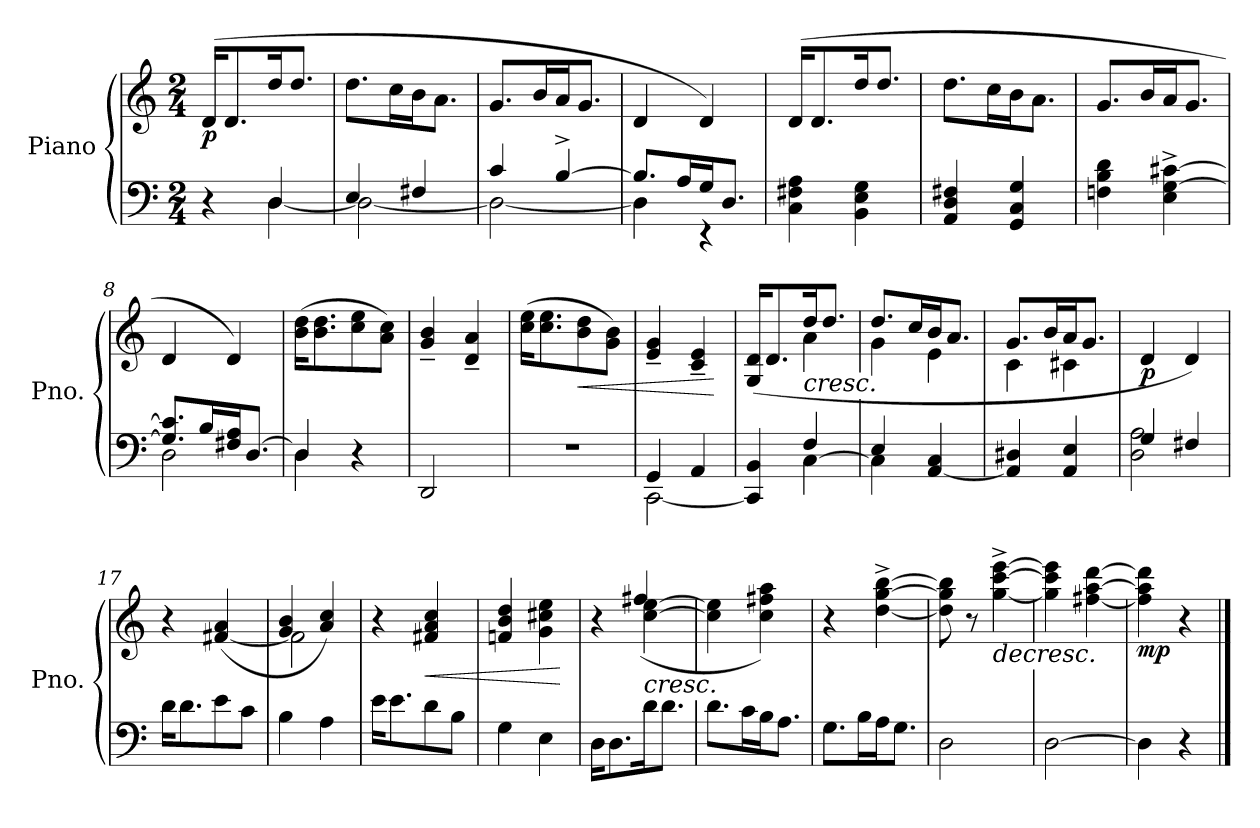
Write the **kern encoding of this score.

**kern	**kern	**dynam
*part1	*part1	*part1
*staff2	*staff1	*staff1/2
*I"Piano	*	*
*I'Pno.	*	*
*clefF4	*clefG2	*
*k[]	*k[]	*
*M2/4	*M2/4	*
*MM100	*MM100	*
=1	=1	=1
*^	*	*
!	!	!	!LO:DY:b
4r	4ryy	(>16d/KL	p
.	.	8.d/	.
4D/	[4D\	16dd/K	.
.	.	8.dd/J	.
=2	=2	=2	=2
4E/	2D\_	8.dd\L	.
.	.	16cc\L	.
4F#X/	.	16b\J	.
.	.	8.a\J	.
=3	=3	=3	=3
4c/	2D\_	8.g/L	.
.	.	16b/L	.
[4B^/	.	16a/J	.
.	.	8.g/J	.
=4	=4	=4	=4
8.B/L]	4D\]	4d/	.
16A/L	.	.	.
16G/J	4r	4d/)	.
8.D/J	.	.	.
*v	*v	*	*
=5	=5	=5
4C\ 4F#X\ 4A\	(>16d/KL	.
.	8.d/	.
4BB\ 4E\ 4G\	16dd/K	.
.	8.dd/J	.
=6	=6	=6
4AA/ 4D/ 4F#X/	8.dd\L	.
.	16cc\L	.
4GG/ 4C/ 4G/	16b\J	.
.	8.a\J	.
=7	=7	=7
4Fn\ 4B\ 4d\	8.g/L	.
.	16b/L	.
4E\^ [4G\^ [4c#X\^	16a/J	.
.	8.g/J	.
!!LO:LB:g=z
=8	=8	=8
*^	*	*
8.G/] 8.c#/]L	2D\	4d/	.
16B/L	.	.	.
16F#X/ 16A/J	.	4d/)	.
[8.D/J	.	.	.
=9	=9	=9	=9
4D/]	4D\	(>16b\ 16dd\KL	.
.	.	8.b\ 8.dd\	.
4r	4ryy	8cc\ 8ee\	.
.	.	8a\ 8cc\J)	.
*v	*v	*	*
=10	=10	=10
2DD/	4g/~ 4b/~	.
.	4d/~ 4a/~	.
=11	=11	=11
2r	(>16cc\ 16ee\KL	.
.	8.cc\ 8.ee\	.
!	!	!LO:HP:b
.	8b\ 8dd\	<
.	8g\ 8b\J)	.
=12	=12	=12
*^	*	*
4GG/	[2CC\	4e/~ 4g/~	.
4AA/	.	4c/~ 4e/~	.
*v	*v	*	*
.	.	[
=13	=13	=13
*^	*^	*
4CC/] 4BB/	4ryy	(>16G/ 16d/KL	4ryy	.
.	.	8.d/	.	.
!	!	!LO:TX:b:i:t=cresc.	!	!
[4C\	4F/	16dd/K	4a\	.
.	.	8.dd/J	.	.
=14	=14	=14	=14	=14
4E/	4C\]	8.dd/L	4g\	.
.	.	16cc/L	.	.
[4AA/ 4C/	4ryy	16b/J	4e\	.
.	.	8.a/J	.	.
*v	*v	*	*	*
=15	=15	=15	=15
4AA/] 4D#X/	8.g/L	4c\	.
.	16b/L	.	.
4AA/ 4E/	16a/J	4c#X\	.
.	8.g/J	.	.
*	*v	*v	*
=16	=16	=16
*^	*	*
!	!	!	!LO:DY:b
4G/	2D\ 2A\	4d/	p
4F#X/	.	4d/)	.
*v	*v	*	*
!!LO:LB:g=z
=17	=17	=17
16d\KL	4r	.
8.d\	.	.
8e\	(>[4f#X/ 4a/	.
8c\J	.	.
=18	=18	=18
*	*^	*
4B\	4g/ 4b/	2f#\]	.
4A\	4a/ 4cc/)	.	.
*	*v	*v	*
=19	=19	=19
16e\KL	4r	.
8.e\	.	.
!	!	!LO:HP:b
8d\	4f#X/ 4a/ 4cc/	<
8B\J	.	.
=20	=20	=20
4G\	4fn/ 4b/ 4dd/	.
4E\	4g\ 4cc#X\ 4ee\	.
.	.	[
=21	=21	=21
*	*^	*
16D\KL	4r	4ryy	.
8.D\	.	.	.
!	!LO:TX:b:i:t=cresc.	!	!
16d\K	[4cc\ [4ee\	(>4ff#X/	.
8.d\J	.	.	.
*	*v	*v	*
=22	=22	=22
8.d\L	4cc\] 4ee\]	.
16c\L	.	.
16B\J	4cc\ 4ff#X\ 4aa\)	.
8.A\J	.	.
=23	=23	=23
8.G\L	4r	.
16B\L	.	.
16A\J	[4dd\^ [4gg\^ [4bb\^	.
8.G\J	.	.
=24	=24	=24
2D\	8dd\] 8gg\] 8bb\]	.
.	8r	.
!	!	!LO:HP:b
.	[4gg\^ [4ccc\^ [4eee\^	>
=25	=25	=25
[2D\	4gg\] 4ccc\] 4eee\]	.
.	[4ff#X\ [4aa\ [4ddd\	.
!!LO:LB:g=z
=26	=26	=26
!	!	!LO:DY:b
4D\]	4ff#\] 4aa\] 4ddd\]	mp
4r	4r	]
==	==	==
*-	*-	*-
